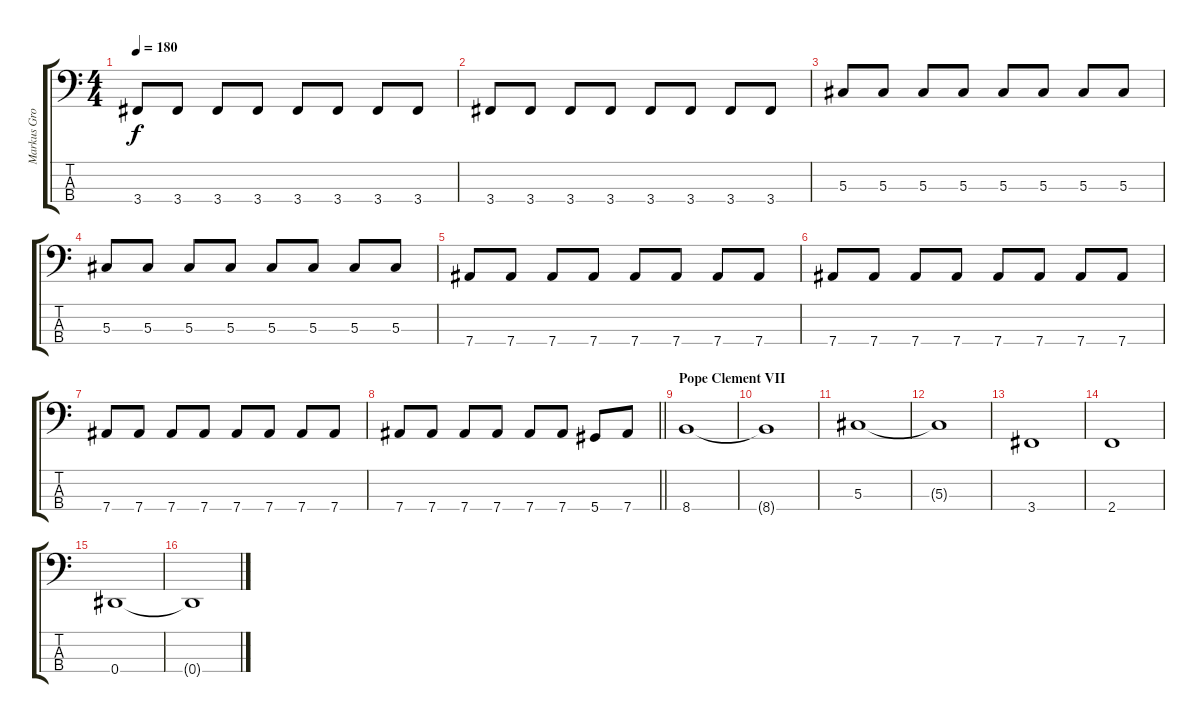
\track ("Markus Grosskopf" "Markus Gro") {instrument electricbassfinger}
\staff {score tabs}
\tuning (Gb2 Db2 Ab1 Eb1) {hide}
\ts (4 4)
\tempo 180
\clef f4
\ks c
3.4.8{dy f} 3.4.8 3.4.8 3.4.8 3.4.8 3.4.8 3.4.8 3.4.8 |
3.4.8 3.4.8 3.4.8 3.4.8 3.4.8 3.4.8 3.4.8 3.4.8 |
5.3.8 5.3.8 5.3.8 5.3.8 5.3.8 5.3.8 5.3.8 5.3.8 |
5.3.8 5.3.8 5.3.8 5.3.8 5.3.8 5.3.8 5.3.8 5.3.8 |
7.4.8 7.4.8 7.4.8 7.4.8 7.4.8 7.4.8 7.4.8 7.4.8 |
7.4.8 7.4.8 7.4.8 7.4.8 7.4.8 7.4.8 7.4.8 7.4.8 |
7.4.8 7.4.8 7.4.8 7.4.8 7.4.8 7.4.8 7.4.8 7.4.8 |
\barLineRight lightlight
7.4.8 7.4.8 7.4.8 7.4.8 7.4.8 7.4.8 5.4.8 7.4.8 |
\section ("" "Pope Clement VII")
8.4.1 |
8.4{t}.1 |
5.3.1 |
5.3{t}.1 |
3.4.1 |
2.4.1 |
0.4.1 |
0.4{t}.1
